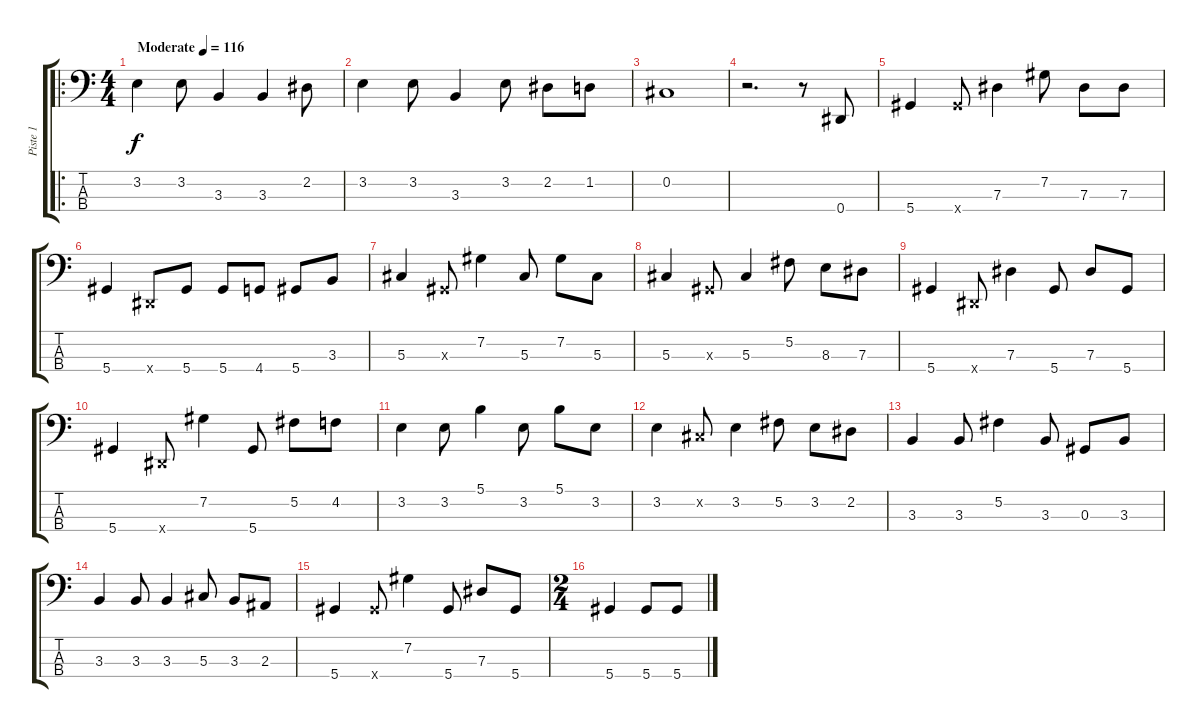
\track ("Piste 1" "Piste 1") {instrument acousticbass}
\staff {score tabs}
\tuning (Gb2 Db2 Ab1 Eb1) {hide}
\ro
\ts (4 4)
\tempo (116 "Moderate")
\clef f4
\ks c
3.2.4{dy f instrument acousticbass} 3.2.8 3.3.4 3.3.4 2.2.8 |
3.2.4 3.2.8 3.3.4 3.2.8 2.2.8 1.2.8 |
0.2.1 |
r.2{d} r.8 0.4.8 |
5.4.4 5.4{x}.8 7.3.4 7.2.8 7.3.8 7.3.8 |
5.4.4 0.4{x}.8 5.4.8 5.4.8 4.4.8 5.4.8 3.3.8 |
5.3.4 0.3{x}.8 7.2.4 5.3.8 7.2.8 5.3.8 |
5.3.4 0.3{x}.8 5.3.4 5.2.8 8.3.8 7.3.8 |
5.4.4 0.4{x}.8 7.3.4 5.4.8 7.3.8 5.4.8 |
5.4.4 0.4{x}.8 7.2.4 5.4.8 5.2.8 4.2.8 |
3.2.4 3.2.8 5.1.4 3.2.8 5.1.8 3.2.8 |
3.2.4 0.2{x}.8 3.2.4 5.2.8 3.2.8 2.2.8 |
3.3.4 3.3.8 5.2.4 3.3.8 0.3.8 3.3.8 |
3.3.4 3.3.8 3.3.4 5.3.8 3.3.8 2.3.8 |
5.4.4 5.4{x}.8 7.2.4 5.4.8 7.3.8 5.4.8 |
\ts (2 4)
5.4.4 5.4.8 5.4.8
